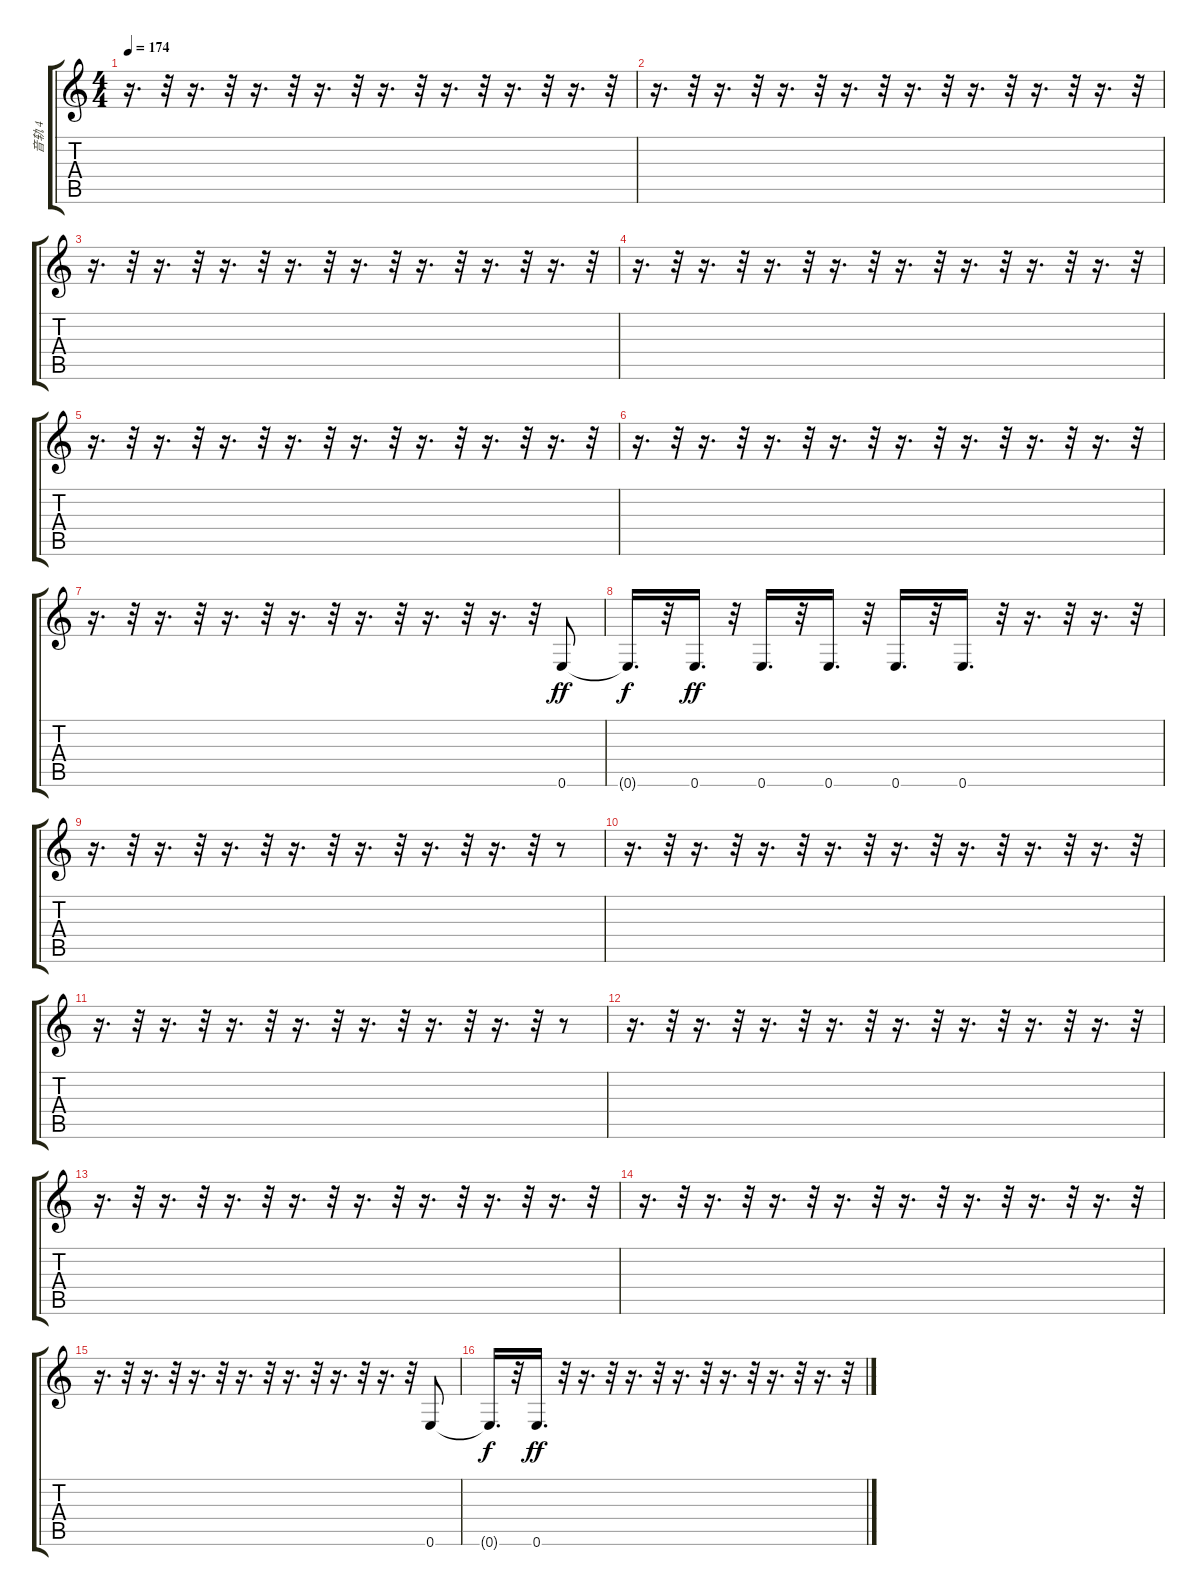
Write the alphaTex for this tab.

\track ("音轨 4" "音轨 4") {instrument electricbassfinger}
\staff {score tabs}
\tuning (E4 B3 G3 D3 A2 E2) {hide}
\ts (4 4)
\tempo 174
\clef g2
\ks c
r.16{d dy ff} r.32 r.16{d} r.32 r.16{d} r.32 r.16{d} r.32 r.16{d} r.32 r.16{d} r.32 r.16{d} r.32 r.16{d} r.32 |
r.16{d} r.32 r.16{d} r.32 r.16{d} r.32 r.16{d} r.32 r.16{d} r.32 r.16{d} r.32 r.16{d} r.32 r.16{d} r.32 |
r.16{d} r.32 r.16{d} r.32 r.16{d} r.32 r.16{d} r.32 r.16{d} r.32 r.16{d} r.32 r.16{d} r.32 r.16{d} r.32 |
r.16{d} r.32 r.16{d} r.32 r.16{d} r.32 r.16{d} r.32 r.16{d} r.32 r.16{d} r.32 r.16{d} r.32 r.16{d} r.32 |
r.16{d} r.32 r.16{d} r.32 r.16{d} r.32 r.16{d} r.32 r.16{d} r.32 r.16{d} r.32 r.16{d} r.32 r.16{d} r.32 |
r.16{d} r.32 r.16{d} r.32 r.16{d} r.32 r.16{d} r.32 r.16{d} r.32 r.16{d} r.32 r.16{d} r.32 r.16{d} r.32 |
r.16{d} r.32 r.16{d} r.32 r.16{d} r.32 r.16{d} r.32 r.16{d} r.32 r.16{d} r.32 r.16{d} r.32 0.6.8 |
0.6{t}.16{d dy f} r.32 0.6.16{d dy ff} r.32 0.6.16{d} r.32 0.6.16{d} r.32 0.6.16{d} r.32 0.6.16{d} r.32 r.16{d} r.32 r.16{d} r.32 |
r.16{d} r.32 r.16{d} r.32 r.16{d} r.32 r.16{d} r.32 r.16{d} r.32 r.16{d} r.32 r.16{d} r.32 r.8 |
r.16{d} r.32 r.16{d} r.32 r.16{d} r.32 r.16{d} r.32 r.16{d} r.32 r.16{d} r.32 r.16{d} r.32 r.16{d} r.32 |
r.16{d} r.32 r.16{d} r.32 r.16{d} r.32 r.16{d} r.32 r.16{d} r.32 r.16{d} r.32 r.16{d} r.32 r.8 |
r.16{d} r.32 r.16{d} r.32 r.16{d} r.32 r.16{d} r.32 r.16{d} r.32 r.16{d} r.32 r.16{d} r.32 r.16{d} r.32 |
r.16{d} r.32 r.16{d} r.32 r.16{d} r.32 r.16{d} r.32 r.16{d} r.32 r.16{d} r.32 r.16{d} r.32 r.16{d} r.32 |
r.16{d} r.32 r.16{d} r.32 r.16{d} r.32 r.16{d} r.32 r.16{d} r.32 r.16{d} r.32 r.16{d} r.32 r.16{d} r.32 |
r.16{d} r.32 r.16{d} r.32 r.16{d} r.32 r.16{d} r.32 r.16{d} r.32 r.16{d} r.32 r.16{d} r.32 0.6.8 |
0.6{t}.16{d dy f} r.32 0.6.16{d dy ff} r.32 r.16{d} r.32 r.16{d} r.32 r.16{d} r.32 r.16{d} r.32 r.16{d} r.32 r.16{d} r.32
